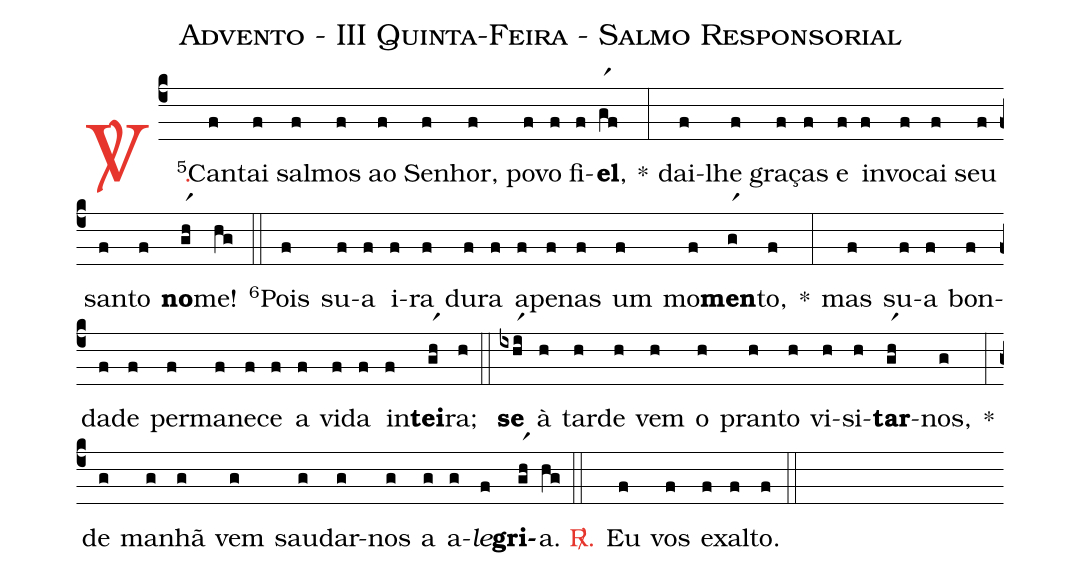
name: Advento - III Quinta-Feira - Salmo Responsorial;
%%
(c4)

<c><sp>V/</sp>.</c>() <v>\VSup{5}</v>Can(f)tai(f) sal(f)mos(f) ao(f) Se(f)nhor,(f) po(f)vo(f) fi(f)<b>el</b>,(gr1f) *(:)
dai-(f)lhe(f) gra(f)ças(f) e(f) in(f)vo(f)cai(f) seu(f) san(f)to(f) <b>no</b>(gr1h)me!(hg)

(::)

<v>\VSup{6}</v>Pois(f) su(f)a(f) i(f)ra(f) du(f)ra(f) a(f)pe(f)nas(f) um(f) mo(f)<b>men</b>(gr1)to,(f) *(:)
mas(f) su(f)a(f) bon(f)da(f)de(f) per(f)ma(f)ne(f)ce(f) a(f) vi(f)da(f) in(f)<b>tei</b>(gr1h)ra;(h)

(::)

<b>se</b>(ixhr1i) à(h) tar(h)de(h) vem(h) o(h) pran(h)to(h) vi(h)si(h)<b>tar</b>-(gr1h)nos,(g) *(:)
de(g) ma(g)nhã(g) vem(g) sau(g)dar-(g)nos(g) a(g) a(g)<i>le</i>(f)<b>gri</b>(gr1h)a.(hg)

(::)

<c><sp>R/</sp>.</c>() Eu(f) vos(f) e(f)xal(f)to.(f)

(::)
